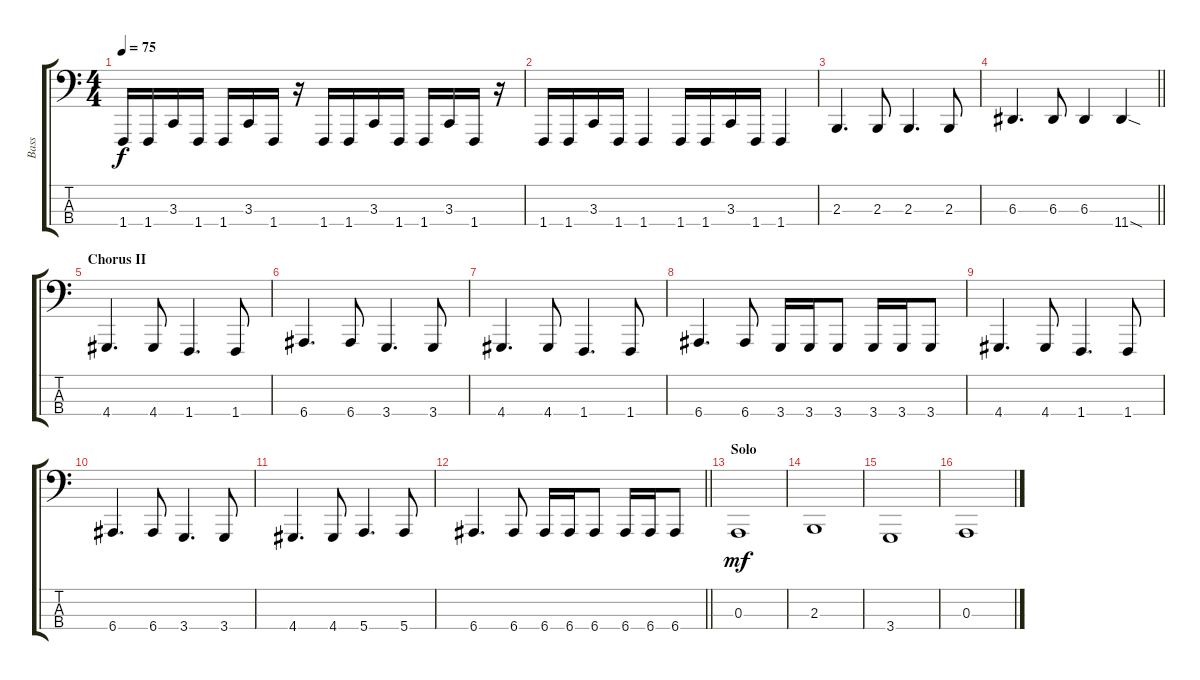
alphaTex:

\track ("Bass" "Bass") {instrument synthstrings1}
\staff {score tabs}
\tuning (G2 D2 A1 E1) {hide}
\ts (4 4)
\tempo 75
\clef f4
\ks c
1.4.16{dy f} 1.4.16 3.3.16 1.4.16 1.4.16 3.3.16 1.4.16 r.16 1.4.16 1.4.16 3.3.16 1.4.16 1.4.16 3.3.16 1.4.16 r.16 |
1.4.16 1.4.16 3.3.16 1.4.16 1.4.4 1.4.16 1.4.16 3.3.16 1.4.16 1.4.4 |
2.3.4{d} 2.3.8 2.3.4{d} 2.3.8 |
\barLineRight lightlight
6.3.4{d} 6.3.8 6.3.4 11.4{sod}.4 |
\section ("" "Chorus II")
4.4.4{d} 4.4.8 1.4.4{d} 1.4.8 |
6.4.4{d} 6.4.8 3.4.4{d} 3.4.8 |
4.4.4{d} 4.4.8 1.4.4{d} 1.4.8 |
6.4.4{d} 6.4.8 3.4.16 3.4.16 3.4.8 3.4.16 3.4.16 3.4.8 |
4.4.4{d} 4.4.8 1.4.4{d} 1.4.8 |
6.4.4{d} 6.4.8 3.4.4{d} 3.4.8 |
4.4.4{d} 4.4.8 5.4.4{d} 5.4.8 |
\barLineRight lightlight
6.4.4{d} 6.4.8 6.4.16 6.4.16 6.4.8 6.4.16 6.4.16 6.4.8 |
\section ("" "Solo")
0.3.1{dy mf instrument synthstrings1} |
2.3.1 |
3.4.1 |
0.3.1
